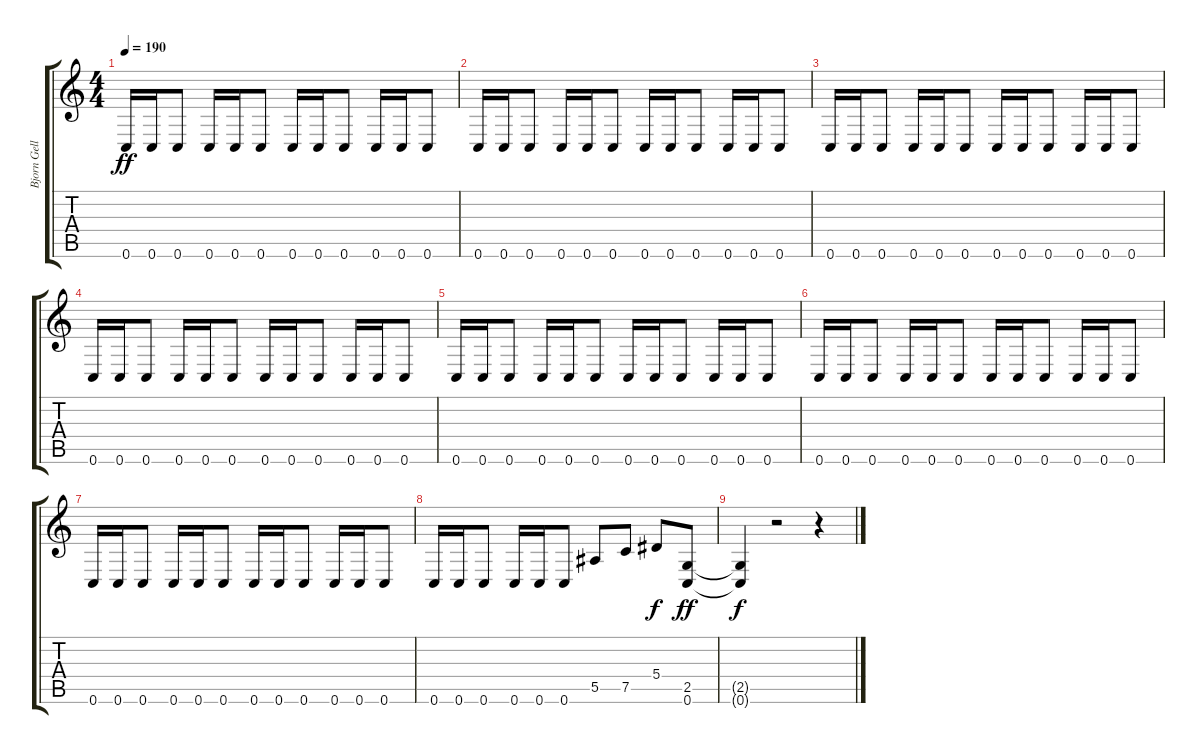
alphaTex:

\track ("Bjorn Gellotte" "Bjorn Gell") {instrument distortionguitar}
\staff {score tabs}
\tuning (C4 G3 Eb3 Bb2 F2 C2) {hide}
\ts (4 4)
\tempo 190
\clef g2
\ks c
0.6.16{dy ff} 0.6.16 0.6.8 0.6.16 0.6.16 0.6.8 0.6.16 0.6.16 0.6.8 0.6.16 0.6.16 0.6.8 |
0.6.16 0.6.16 0.6.8 0.6.16 0.6.16 0.6.8 0.6.16 0.6.16 0.6.8 0.6.16 0.6.16 0.6.8 |
0.6.16 0.6.16 0.6.8 0.6.16 0.6.16 0.6.8 0.6.16 0.6.16 0.6.8 0.6.16 0.6.16 0.6.8 |
0.6.16 0.6.16 0.6.8 0.6.16 0.6.16 0.6.8 0.6.16 0.6.16 0.6.8 0.6.16 0.6.16 0.6.8 |
0.6.16 0.6.16 0.6.8 0.6.16 0.6.16 0.6.8 0.6.16 0.6.16 0.6.8 0.6.16 0.6.16 0.6.8 |
0.6.16 0.6.16 0.6.8 0.6.16 0.6.16 0.6.8 0.6.16 0.6.16 0.6.8 0.6.16 0.6.16 0.6.8 |
0.6.16 0.6.16 0.6.8 0.6.16 0.6.16 0.6.8 0.6.16 0.6.16 0.6.8 0.6.16 0.6.16 0.6.8 |
0.6.16 0.6.16 0.6.8 0.6.16 0.6.16 0.6.8 5.5.8 7.5.8 5.4.8{dy f} (2.5 0.6).8{dy ff} |
(2.5{t} 0.6{t}).4{dy f} r.2 r.4
